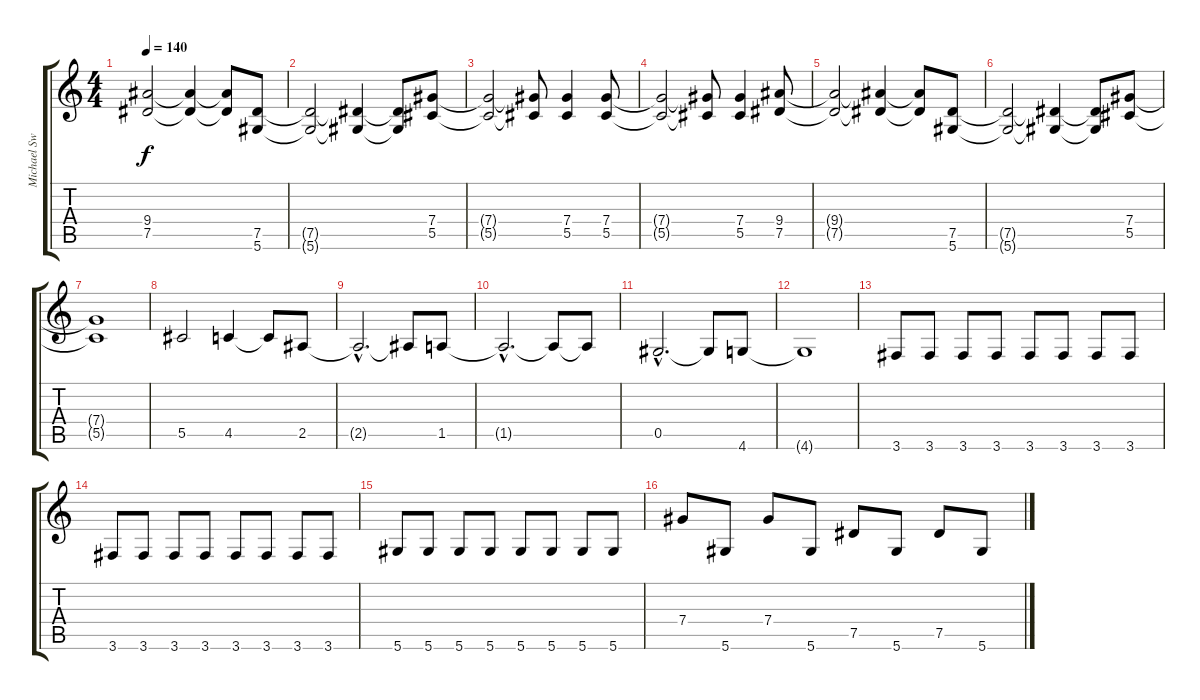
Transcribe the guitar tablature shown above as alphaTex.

\track ("Michael Sweet" "Michael Sw") {instrument distortionguitar}
\staff {score tabs}
\tuning (Eb4 Bb3 Gb3 Db3 Ab2 Eb2) {hide}
\ts (4 4)
\tempo 140
\clef g2
\ks c
(9.4{t} 7.5{t}).2{dy f} (9.4{t} 7.5{t}).4 (9.4{t} 7.5{t}).8 (7.5 5.6).8 |
(7.5{t} 5.6{t}).2 (7.5{t} 5.6{t}).4 (7.5{t} 5.6{t}).8 (7.4 5.5).8 |
(7.4{t} 5.5{t}).2 (7.4{t} 5.5{t}).8 (7.4 5.5).4 (7.4 5.5).8 |
(7.4{t} 5.5{t}).2 (7.4{t} 5.5{t}).8 (7.4 5.5).4 (9.4 7.5).8 |
(9.4{t} 7.5{t}).2 (9.4{t} 7.5{t}).4 (9.4{t} 7.5{t}).8 (7.5 5.6).8 |
(7.5{t} 5.6{t}).2 (7.5{t} 5.6{t}).4 (7.5{t} 5.6{t}).8 (7.4 5.5).8 |
(7.4{t} 5.5{t}).1 |
5.5.2 4.5.4 4.5{t}.8 2.5.8 |
2.5{hac t}.2{d} 2.5{t}.8 1.5.8 |
1.5{hac t}.2{d} 1.5{t}.8 1.5{t}.8 |
0.5{hac}.2{d} 0.5{t}.8 4.6.8 |
4.6{t}.1 |
3.6.8 3.6.8 3.6.8 3.6.8 3.6.8 3.6.8 3.6.8 3.6.8 |
3.6.8 3.6.8 3.6.8 3.6.8 3.6.8 3.6.8 3.6.8 3.6.8 |
5.6.8 5.6.8 5.6.8 5.6.8 5.6.8 5.6.8 5.6.8 5.6.8 |
7.4.8 5.6.8 7.4.8 5.6.8 7.5.8 5.6.8 7.5.8 5.6.8
